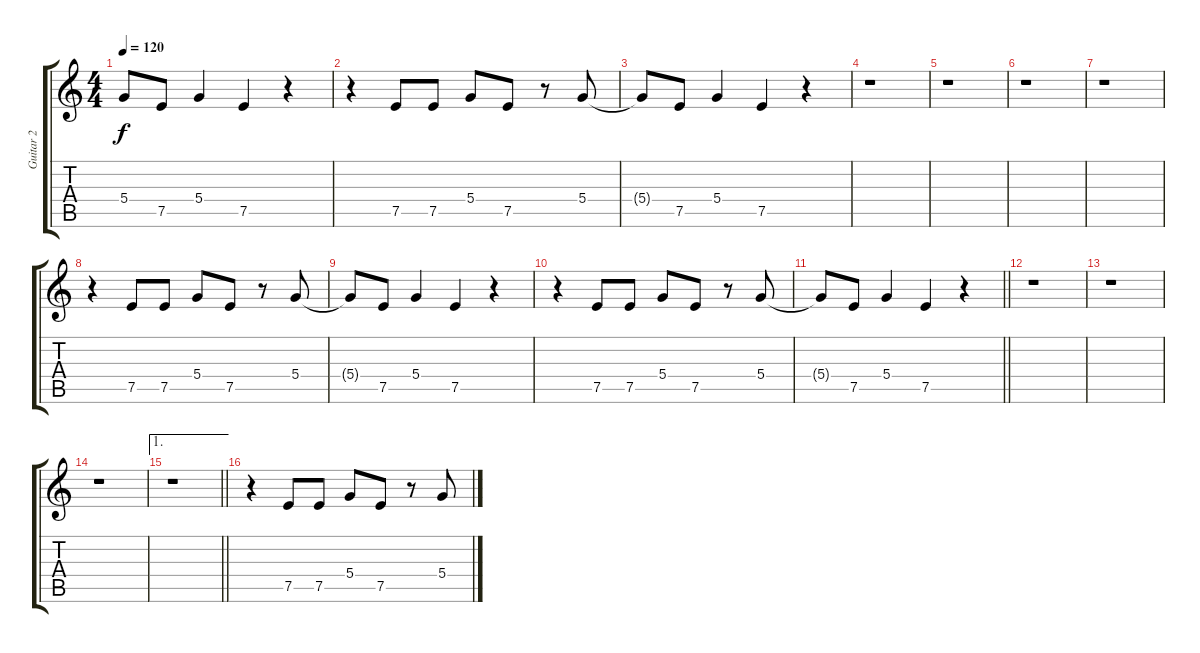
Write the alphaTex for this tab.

\track ("Guitar 2" "Guitar 2") {instrument overdrivenguitar}
\staff {score tabs}
\tuning (E4 B3 G3 D3 A2 E2) {hide}
\ts (4 4)
\tempo 120
\clef g2
\ks c
5.4{t}.8{dy f} 7.5.8 5.4.4 7.5.4 r.4 |
r.4 7.5.8 7.5.8 5.4.8 7.5.8 r.8 5.4.8 |
5.4{t}.8 7.5.8 5.4.4 7.5.4 r.4 |
r.1 |
r.1 |
r.1 |
r.1 |
r.4 7.5.8 7.5.8 5.4.8 7.5.8 r.8 5.4.8 |
5.4{t}.8 7.5.8 5.4.4 7.5.4 r.4 |
r.4 7.5.8 7.5.8 5.4.8 7.5.8 r.8 5.4.8 |
\barLineRight lightlight
5.4{t}.8 7.5.8 5.4.4 7.5.4 r.4 |
r.1 |
r.1 |
r.1 |
\ae 1
\barLineRight lightlight
r.1 |
r.4 7.5.8 7.5.8 5.4.8 7.5.8 r.8 5.4.8
